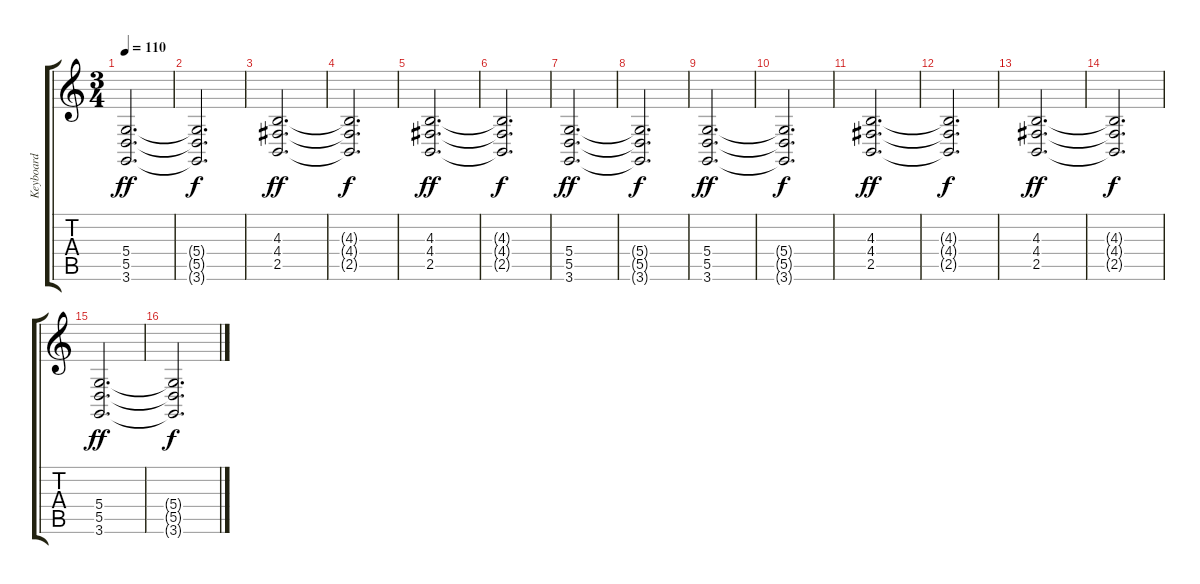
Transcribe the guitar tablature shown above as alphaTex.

\track ("Keyboard" "Keyboard") {instrument synthstrings1}
\staff {score tabs}
\tuning (E4 B3 G3 D3 A2 E2) {hide}
\ts (3 4)
\tempo 110
\clef g2
\ks c
(5.4 5.5 3.6).2{d dy ff} |
(5.4{t} 5.5{t} 3.6{t}).2{d dy f} |
(4.3 4.4 2.5).2{d dy ff} |
(4.3{t} 4.4{t} 2.5{t}).2{d dy f} |
(4.3 4.4 2.5).2{d dy ff} |
(4.3{t} 4.4{t} 2.5{t}).2{d dy f} |
(5.4 5.5 3.6).2{d dy ff} |
(5.4{t} 5.5{t} 3.6{t}).2{d dy f} |
(5.4 5.5 3.6).2{d dy ff} |
(5.4{t} 5.5{t} 3.6{t}).2{d dy f} |
(4.3 4.4 2.5).2{d dy ff} |
(4.3{t} 4.4{t} 2.5{t}).2{d dy f} |
(4.3 4.4 2.5).2{d dy ff} |
(4.3{t} 4.4{t} 2.5{t}).2{d dy f} |
(5.4 5.5 3.6).2{d dy ff} |
(5.4{t} 5.5{t} 3.6{t}).2{d dy f}
